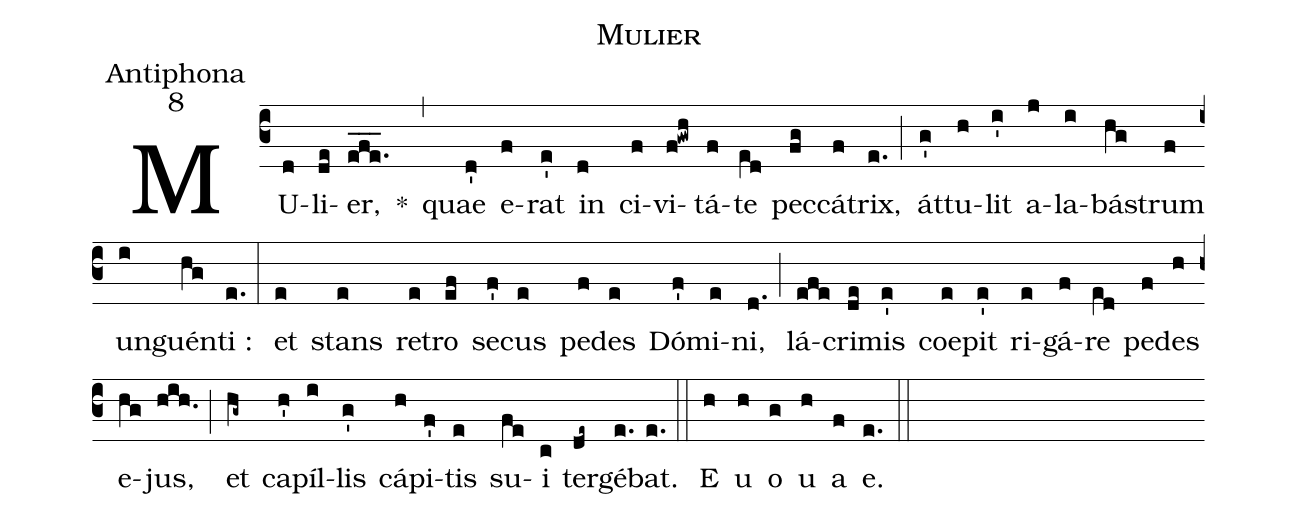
name:Mulier;
office-part:Antiphona;
mode:8;
%%
(c3) MU(d)li(de)er,(efe.___) *(,) quae(d') e(f)rat(e') in(d) ci(f)vi(f!gwh)tá(f)te(e[ll:1]d) pec(fg)cá(f)trix,(e.) (;) át(g')tu(h)lit(i') a(j)la(i)bá(hg)strum(f) un(i)guén(hg)ti :(e.) (:) et(e) stans(e) ret(e)ro(ef) se(f')cus(e) pe(f)des(e) Dó(f')mi(e)ni,(d.) (;) lá(efe)cri(de)mis(e') coe(e)pit(e') ri(e)gá(f)re(e[ll:1]d) pe(f)des(h) e(hg)jus,(hih.) (;) et(hg~) ca(h')píl(i)lis(g') cá(h)pi(f')tis(e) su(fe)i(c) ter(de~)gé(e.)bat.(e.) (::) <eu>E(h) u(h) o(g) u(h) a(f) e.</eu>(e.) (::)
